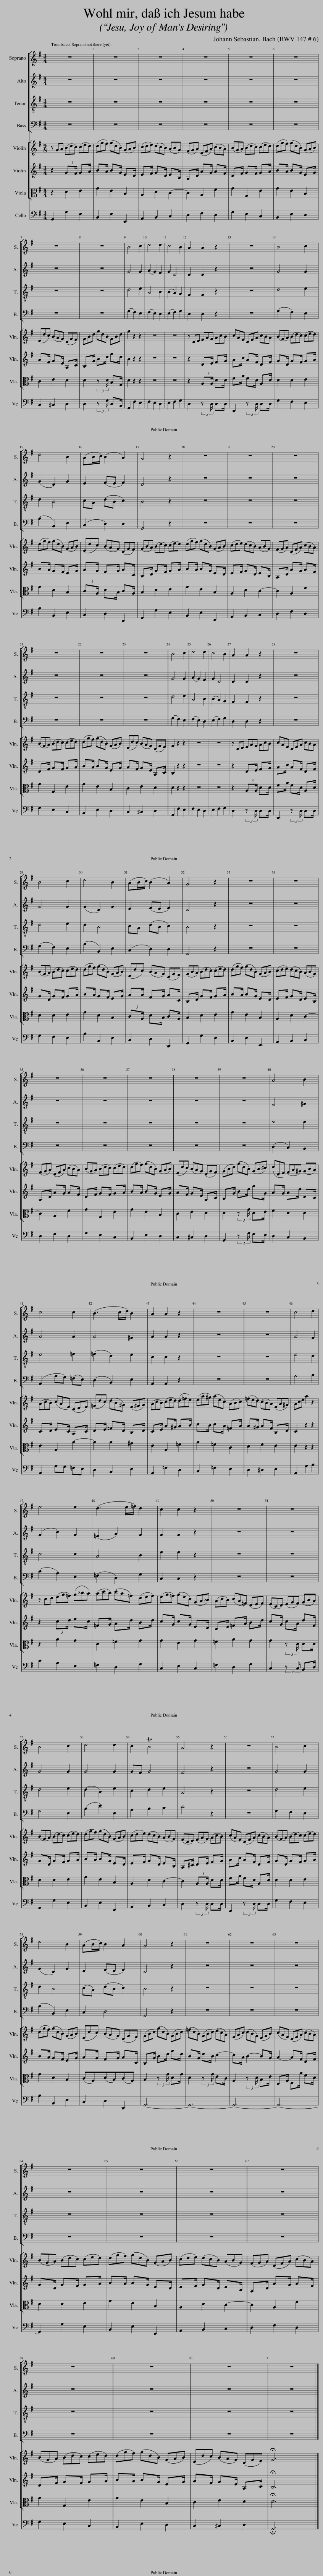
X:1
%%score [ 1 2 3 4 ] [ 5 6 7 ] 8 { ( 9 12 ) | 10 | 11 }
L:1/8
Q:3/8=50
M:3/4
I:linebreak $
K:G
V:1 treble
V:2 treble
V:3 treble-8
V:4 bass
V:5 treble
V:6 treble
V:7 alto
V:8 bass
V:9 treble
V:12 treble
V:10 bass
V:11 bass-8
V:1
 z6 | z6 | z6 | z6 | z6 | %5
 z6 |$ z6 | z6 | B4 c2 | d4 d2 | %10
 c4 B2 | A2 A2 z2 | z6 | B4 c2 |$ d4 B2 | %15
 (AB/c/) (B2 A2) | G4 z2 | z6 | z6 | z6 |$ %20
 z6 | z6 | z6 | B4 c2 | d4 d2 | %25
 c4 B2 | A2 A2 z2 | z6 |$ B4 c2 | d4 B2 | %30
 (AB/c/) (B2 A2) | G4 z2 | z6 | z6 |$ z6 | %35
 z6 | z6 | z6 | z6 | A4 B2 |$ %40
 c4 c2 | (B3 c/d/) B2 | A2 A2 z2 | z6 | z6 | %45
 c4 d2 |$ e4 e2 | (d3 e/=f/) d2 | c2 c2 z2 | z6 | %50
 z6 |$ B4 c2 | d4 d2 | c2 TB4 | A4 z2 | %55
 z6 | B4 c2 |$ d4 B2 | (AB/c/) B2 A2 | G4 z2 | %60
 z6 | z6 | z6 |$ z6 | z6 | %65
 z6 | z6 |$ z6 | z6 |[Q:3/8=47] z6[Q:3/8=44][Q:3/8=42][Q:3/8=40][Q:3/8=30] | %70
 z6 |] %71
V:2
 z6 | z6 | z6 | z6 | z6 | %5
 z6 |$ z6 | z6 | G4 G2 | (A2 G2) F2 | %10
 G2 D4 | D2 D2 z2 | z6 | G4 G2 |$ (G2 D2) G2 | %15
 E2 (FE F2) | D4 z2 | z6 | z6 | z6 |$ %20
 z6 | z6 | z6 | G4 G2 | (A2 G2) F2 | %25
 G2 D4 | D2 D2 z2 | z6 |$ G4 G2 | (G2 D2) G2 | %30
 E2 (FE F2) | D4 z2 | z6 | z6 |$ z6 | %35
 z6 | z6 | z6 | z6 | F4 ^G2 |$ %40
 A4 A2 | A4 ^G2 | A2 A2 z2 | z6 | z6 | %45
 A4 G2 |$ (G2 c2) G2 | (=F2 A2) G2 | G2 G2 z2 | z6 | %50
 z6 |$ G4 G2 | G4 G2 | GF G4 | F4 z2 | %55
 z6 | G4 G2 |$ (G2 D2) G2 | E2 (FE F2) | D4 z2 | %60
 z6 | z6 | z6 |$ z6 | z6 | %65
 z6 | z6 |$ z6 | z6 | z6 | %70
 z6 |] %71
V:3
 z6 | z6 | z6 | z6 | z6 | %5
 z6 |$ z6 | z6 | d4 e2 | A4 B2 | %10
 (B2 A2) G2 | F2 F2 z2 | z6 | d4 e2 |$ d2 B4 | %15
 cA (dB c2) | B4 z2 | z6 | z6 | z6 |$ %20
 z6 | z6 | z6 | d4 e2 | A4 B2 | %25
 (B2 A2) G2 | F2 F2 z2 | z6 |$ d4 e2 | d2 B4 | %30
 cA (dB c2) | B4 z2 | z6 | z6 |$ z6 | %35
 z6 | z6 | z6 | z6 | d4 d2 |$ %40
 e4 =f2 | (=f2 d2) e2 | c2 c2 z2 | z6 | z6 | %45
 e4 d2 |$ c4 c2 | A4 B2 | e2 e2 z2 | z6 | %50
 z6 |$ d4 e2 | (d2 B2) e2 | c2 d2 e2 | A4 z2 | %55
 z6 | d4 e2 |$ d2 B4 | (cA) (dB c2) | B4 z2 | %60
 z6 | z6 | z6 |$ z6 | z6 | %65
 z6 | z6 |$ z6 | z6 | z6 | %70
 z6 |] %71
V:4
 z6 | z6 | z6 | z6 | z6 | %5
 z6 |$ z6 | z6 | (G,2 F,2) E,2 | (F,2 E,2) D,2 | %10
 (E,2 F,2) G,2 | D,2 D,2 z2 | z6 | (G,2 F,2) E,2 |$ (B,2 B,,2) E,2 | %15
 (C,2 D,2) D,2 | G,,4 z2 | z6 | z6 | z6 |$ %20
 z6 | z6 | z6 | (G,2 F,2) E,2 | (F,2 E,2) D,2 | %25
 (E,2 F,2) G,2 | D,2 D,2 z2 | z6 |$ (G,2 F,2) E,2 | (B,2 B,,2) E,2 | %30
 (C,2 D,2) D,2 | G,,4 z2 | z6 | z6 |$ z6 | %35
 z6 | z6 | z6 | z6 | (D,2 C,2) B,,2 |$ %40
 (A,,2 A,G,) (=F,E,) | (D,2 B,,2) E,2 | A,,2 A,,2 z2 | z6 | z6 | %45
 A,4 B,2 |$ (C2 A,2) E,2 | (=F,2 D,2) G,2 | C,2 C,2 z2 | z6 | %50
 z6 |$ G,4 E,2 | (B,2 E2) E,2 | A,2 B,2 C2 | D4 z2 | %55
 z6 | G,2 F,2 E,2 |$ (B,2 B,,2) E,2 | C,2 D,4 | G,,4 z2 | %60
 z6 | z6 | z6 |$ z6 | z6 | %65
 z6 | z6 |$ z6 | z6 | z6 | %70
 z6 |] %71
V:5
 (3z GA (3(Bdc) (3(ced) | (3(dgf) (3(gdB) (3(GAB) | (3(cde) (3(dcB) (3(ABG) | (3(FGA) (3(DFA) (3(cBA) | (3(BGA) (3(Bdc) (3(ced) | %5
 (3(dgf) (3(gdB) (3(GAB) |$ (3(Edc) (3(BAG) (3(DGF) | (3GBd (3gdB (3GBd | g2 z2 z2 | z6 | %10
 z6 | (3z DE (3FAG (3AcB | (3cAF (3DFA (3cBA | (3(BGA) (3(Bdc) (3(ced) |$ (3(dgf) (3(gdB) (3(GAB) | %15
 (3(Edc) (3(BAG) (3(DGF) | (3(GBA) (3(Bdc) (3(ced) | (3(dgf) (3(gdB) (3(GAB) | (3(cde) (3(dcB) (3(ABG) | (3(FGA) (3(DFA) (3(cBA) |$ %20
 (3(BGA) (3(Bdc) (3(ced) | (3(dgf) (3(gdB) (3(GAB) | (3(Edc) (3(BAG) (3(DGF) | G2 z2 z2 | z6 | %25
 z6 | (3z DE (3FAG (3AcB | (3cAF (3DFA (3cBA |$ (3(BGA) (3(Bdc) (3(ced) | (3(dgf) (3(gdB) (3(GAB) | %30
 (3(Edc) (3(BAG) (3(DGF) | (3(GBA) (3(Bdc) (3(ced) | (3(dgf) (3(gdB) (3(GAB) | (3(cde) (3(dcB) (3(ABG) |$ (3(FGA) (3(DFA) (3(cBA) | %35
 (3(BGA) (3(Bdc) (3(ced) | (3(dgf) (3(gdB) (3(GAB) | (3(Edc) (3(BAG) (3(DGF) | (3(GBd) (3(gdB) (3(GB^c) | (3(dDE) (3(FA^G) (3(GBA) |$ %40
 (3(AcB) (3(cAE) (3(CDE) | (3(=Fdc) (3(dB^G) (3(E^FG) | (3(AcB) (3(ced) (3(d=fe) | (3(ea^g) (3(aec) (3(ABc) | (3(=fed) (3(cBA) (3(EA^G) | %45
 (3Ace a2 z2 |$ (3z cd (3(eg=f) (3(g_ba) | (3(ac'b) (3(c'a=f) (3(def) | (3(eg=f) (3(gec) (3(GA_B) | (3(AcB) (3(cA=F) (3(DEF) | %50
 (3(ECD) (3(EGF) (3(GBA) |$ (3(BGA) (3(Bdc) (3(ced) | (3(dgf) (3(gdB) (3(GAB) | (3(cde) (3(dcB) (3(ABG) | (3(FDE) (3(FAG) (3(AcB) | %55
 (3(cAF) (3(DFA) (3(cBA) | (3(BGA) (3(Bdc) (3(ced) |$ (3(dgf) (3(gdB) (3(GAB) | (3(Edc) (3(BAG) (3(DGF) | (3(GBd) (3(gdB) (3(GBd) | %60
 (3(=fdB) (3(GBd) (3(ecA) | (3(FAc) (3(dBG) (3(EGB) | (3(cAF) (3(DFA) (3(cBA) |$ (3(BGA) (3(Bdc) (3(ced) | (3(dgf) (3(gdB) (3(GAB) | %65
 (3(cde) (3(dcB) (3(ABG) | (3(FGA) (3(DFA) (3(cBA) |$ (3(BGA) (3(Bdc) (3(ced) | (3(dgf) (3(gdB) (3(GAB) | (3(Edc) (3(BAG) (3(DGF) | %70
 !fermata!G6 |] %71
V:6
 z2 (3:4:2GF/ (3:4:2GA/ | (3:4:2BA/ (3:4:2BG/ (3:4:2ED/ | (3:4:2EF/ (3:4:2GD/ (3:4:2EB,/ | (3:4:2A,D/ (3:4:2AG/ (3:4:2AF/ | (3:4:2DF/ (3:4:2GF/ (3:4:2GA/ | %5
 (3:4:2BA/ (3:4:2BG/ (3:4:2EG/ |$ (3:4:2AF/ (3:4:2GE/ (3:4:2A,C/ | (3:4:2B,G/ (3:4:2Bd/ (3:4:2gd/ | B2 z2 z2 | z6 | %10
 z6 | z2 (3:4:2DE/ (3:4:2FG/ | (3:4:2Ac/ (3:4:2AF/ (3:4:2DF/ | (3:4:2GD/ (3:4:2GF/ (3:4:2GA/ |$ (3:4:2BA/ (3:4:2GF/ (3:4:2EG/ | %15
 (3:4:2AG/ (3:4:2FG/ (3:4:2AC/ | (3:4:2B,D/ (3:4:2GF/ (3:4:2GA/ | (3:4:2BA/ (3:4:2BG/ (3:4:2ED/ | (3:4:2EF/ (3:4:2GD/ (3:4:2EB,/ | (3:4:2A,D/ (3:4:2AG/ (3:4:2AF/ |$ %20
 (3:4:2DF/ (3:4:2GF/ (3:4:2GA/ | (3:4:2BA/ (3:4:2BG/ (3:4:2EG/ | (3:4:2AF/ (3:4:2GE/ (3:4:2A,C/ | B,2 z2 z2 | z6 | %25
 z6 | z2 (3:4:2DE/ (3:4:2FG/ | (3:4:2Ac/ (3:4:2AF/ (3:4:2DF/ |$ (3:4:2GD/ (3:4:2GF/ (3:4:2GA/ | (3:4:2BA/ (3:4:2GF/ (3:4:2EG/ | %30
 (3:4:2AA/ (3:4:2FG/ (3:4:2AC/ | (3:4:2B,D/ (3:4:2GF/ (3:4:2GA/ | (3:4:2BA/ (3:4:2BG/ (3:4:2ED/ | (3:4:2EF/ (3:4:2GD/ (3:4:2EB,/ |$ (3:4:2A,D/ (3:4:2AG/ (3:4:2AF/ | %35
 (3:4:2DF/ (3:4:2GF/ (3:4:2GA/ | (3:4:2BA/ (3:4:2BG/ (3:4:2EG/ | (3:4:2AF/ (3:4:2GE/ (3:4:2A,C/ | (3:4:2B,G/ (3:4:2Bd/ (3:4:2gG/ | (3:4:2AG/ (3:4:2Ad/ (3:4:2DC/ |$ %40
 (3:4:2CD/ (3:4:2EC/ (3:4:2A,C/ | (3:4:2DE/ (3:4:2=FD/ (3:4:2B,D/ | (3:4:2CE/ (3:4:2A^G/ (3:4:2AB/ | (3:4:2cB/ (3:4:2cA/ (3:4:2=FA/ | (3:4:2A^G/ (3:4:2AF/ (3:4:2B,D/ | %45
 C2 z2 z2 |$ z2 (3:4:2cd/ (3:4:2ec/ | (3:4:2=FG/ (3:4:2Ad/ (3:4:2Bd/ | (3:4:2cG/ (3:4:2cG/ (3:4:2ED/ | (3:4:2CE/ (3:4:2=FA/ (3:4:2Bd/ | %50
 (3:4:2cG/ (3:4:2cA/ (3:4:2dF/ |$ (3:4:2GD/ (3:4:2GF/ (3:4:2GA/ | (3:4:2BA/ (3:4:2BG/ (3:4:2ED/ | (3:4:2EF/ (3:4:2GD/ (3:4:2EB,/ | (3:4:2A,^C/ (3:4:2DE/ (3:4:2FG/ | %55
 (3:4:2Ac/ (3:4:2AF/ (3:4:2DF/ | (3:4:2GD/ (3:4:2GF/ (3:4:2GA/ |$ (3:4:2BA/ (3:4:2GF/ (3:4:2EG/ | (3:4:2AG/ (3:4:2FG/ (3:4:2AC/ | (3:4:2B,G/ (3:4:2Bd/ (3:4:2gd/ | %60
 (3:4:2BG/ (3:4:2dB/ c2- | (3:4:2cA/ B2- (3:4:2BG/ | A2- (3:4:2AF/ (3:4:2DF/ |$ (3:4:2GD/ (3:4:2GF/ (3:4:2GA/ | (3:4:2BA/ (3:4:2BG/ (3:4:2ED/ | %65
 (3:4:2EF/ (3:4:2GD/ (3:4:2EB,/ | (3:4:2A,D/ (3:4:2AG/ (3:4:2AF/ |$ (3:4:2DF/ (3:4:2GF/ (3:4:2GA/ | (3:4:2BA/ (3:4:2BG/ (3:4:2EG/ | (3:4:2AF/ (3:4:2GE/ (3:4:2A,C/ | %70
 !fermata!B,6 |] %71
V:7
 z2 D2 E2 | G2 E2 B,2 | A,2 D2 C2- | C2 A,2 F2 | G2 G,2 E2 | %5
 G2 E2 B,2 |$ C2 E2 D2 | D2 (3:4:2z D/ (3:4:2B,G,/ | D2 z2 z2 | z6 | %10
 z6 | z2 (3:4:2A,A,/ (3:4:2DD/ | (3:4:2FA/ (3:4:2FD/ (3:4:2A,D/ | D2 D2 E2 |$ G2 D2 B,2 | %15
 (3:4:2CA,/ (3:4:2DB,/ (3:4:2CA,/ | B,2 D2 E2 | G2 E2 B,2 | A,2 D2 C2- | C2 A,2 F2 |$ %20
 G2 G,2 E2 | G2 E2 B,2 | C2 E2 D2 | D2 z2 z2 | z6 | %25
 z6 | z2 (3:4:2A,A,/ (3:4:2DD/ | (3:4:2FA/ (3:4:2FD/ (3:4:2A,D/ |$ D2 D2 E2 | G2 D2 B,2 | %30
 (3:4:2CA,/ (3:4:2DB,/ (3:4:2CA,/ | B,2 D2 E2 | G2 E2 B,2 | A,2 D2 C2- |$ C2 A,2 F2 | %35
 G2 G,2 E2 | G2 E2 B,2 | C2 E2 D2 | D2 (3:4:2z G/ (3:4:2DE/ | F2 D2 D2 |$ %40
 E2 A,2 A2- | A2 A2 ^G2 | E2 A,2 =F2 | A2 =F2 C2 | D2 F2 E2 | %45
 E2 z2 z2 |$ z2 A2 G2 | D2 =F2 G2 | G2 E2 G2 | =F2 A2 G2 | %50
 G2 (3:4:2z D/ (3:4:2DD/ |$ D2 D2 E2 | G2 E2 B,2 | A,2 D2 C2- | C2 (3:4:2A,A,/ (3:4:2DD/ | %55
 (3:4:2FA/ (3:4:2FD/ (3:4:2A,D/ | D2 D2 E2 |$ G2 D2 B,2 | (CA,)(DB,)(CA,) | B,2 (3:4:2z G/ (3:4:2DG/ | %60
 D2 (3:4:2z G/ (3:4:2EC/ | A,2 (3:4:2z D/ (3:4:2B,E/ | (3:4:2E,A,/ (3:4:2F,A/ (3:4:2FD/ |$ D2 D2 E2 | G2 E2 B,2 | %65
 A,2 D2 C2- | C2 A,2 F2 |$ G2 G,2 E2 | G2 E2 B,2 | C2 E2 D2 | %70
 !fermata!D6 |] %71
V:8
 G,,2 G,2 E,2 | B,,2 E,2 E,,2 | A,,2 B,,2 C,2 | D,2 F,2 D,2 | G,2 E,2 C,2 | %5
 B,,2 E,2 D,2 |$ C,2 ^C,2 D,2 | D,2 (3:4:2z G,/ (3:4:2D,B,,/ | G,,2 F,2 E,2 | F,2 E,2 D,2 | %10
 E,2 F,2 G,2 | D,2 (3:4:2z D,/ (3:4:2D,D,/ | D,,2 (3:4:2z D,/ (3:4:2D,D,/ | G,2 F,2 E,2 |$ B,2 B,,2 E,2 | %15
 C,2 D,2 D,,2 | G,,2 G,2 E,2 | B,,2 E,2 E,,2 | A,,2 B,,2 C,2 | D,2 F,2 D,2 |$ %20
 G,2 E,2 C,2 | B,,2 E,2 D,2 | C,2 ^C,2 D,2 | G,,2 F,2 E,2 | F,2 E,2 D,2 | %25
 E,2 F,2 G,2 | D,2 (3:4:2z D,/ (3:4:2D,D,/ | D,,2 (3:4:2z D,/ (3:4:2D,D,/ |$ G,2 F,2 E,2 | B,2 B,,2 E,2 | %30
 C,2 D,2 D,,2 | G,,2 G,2 E,2 | B,,2 E,2 E,,2 | A,,2 B,,2 C,2 |$ D,2 F,2 D,2 | %35
 G,2 E,2 C,2 | B,,2 E,2 D,2 | C,2 ^C,2 D,2 | G,,2 (3:4:2z G,/ (3:4:2F,E,/ | D,2 C,2 B,,2 |$ %40
 A,,2 A,G, =F,E, | D,2 B,,2 E,2 | A,,2 =F,2 D,2 | C,2 =F,2 E,2 | D,2 ^D,2 E,2 | %45
 A,,2 A,2 B,2 |$ C2 A,2 E,2 | =F,2 D,2 G,2 | C,2 E,2 C,2 | =F,2 D,2 G,2 | %50
 C,2 (3:4:2z C,/ (3:4:2B,,D,/ |$ G,,2 G,2 E,2 | B,,2 E,2 E,,2 | A,,2 B,,2 C,2 | D,2 (3:4:2z D,/ (3:4:2D,D,/ | %55
 D,,2 (3:4:2z D,/ (3:4:2D,D,/ | G,2 F,2 E,2 |$ B,2 B,,2 E,2 | C,2 D,2 D,,2 | G,,6- | %60
 G,,6- | G,,6- | G,,6- |$ G,,2 G,2 E,2 | B,,2 E,2 E,,2 | %65
 A,,2 B,,2 C,2 | D,2 F,2 D,2 |$ G,2 E,2 C,2 | B,,2 E,2 D,2 | C,2 ^C,2 D,2 | %70
 !fermata!G,,6 |] %71
V:9
 z6 | z6 | z6 | z6 | z6 | %5
 z6 |$ z6 | z6 | B4 c2 | d4 d2 | %10
 c4 B2 | A2 A2 z2 | z6 | B4 c2 |$ d4 B2 | %15
 A B/ c/ B2 A2 | G4 z2 | z6 | z6 | z6 |$ %20
 z6 | z6 | z6 | B4 c2 | d4 d2 | %25
 c4 B2 | A2 A2 z2 | z6 |$ B4 c2 | d4 B2 | %30
 A B/ c/ B2 A2 | G4 z2 | z6 | z6 |$ z6 | %35
 z6 | z6 | z6 | z6 | A4 B2 |$ %40
 c4 c2 | B3 c/ d/ B2 | A2 A2 z2 | z6 | z6 | %45
 c4 d2 |$ e4 e2 | d3 e/ =f/ d2 | c2 c2 z2 | z6 | %50
 z6 |$ B4 c2 | d4 d2 | c2 B4 | A4 z2 | %55
 z6 | B4 c2 |$ d4 B2 | A B/ c/ B2 A2 | G4 z2 | %60
 z6 | z6 | z6 |$ z6 | z6 | %65
 z6 | z6 |$ z6 | z6 | z6 | %70
 z6 |] %71
V:10
 z6 | z6 | z6 | z6 | z6 | %5
 z6 |$ z6 | z6 | D4 E2 | A,4 B,2 | %10
 B,2 A,2 G,2 | F,2 F,2 z2 | z6 | D4 E2 |$ D2 B,4 | %15
 C A, D B, C2 | B,4 z2 | z6 | z6 | z6 |$ %20
 z6 | z6 | z6 | D4 E2 | A,4 B,2- | %25
 B,2 A,2 G,2 | F,2 F,2 z2 | z6 |$ D4 E2 | D2 B,4 | %30
 C A, D B, C2 | B,4 z2 | z6 | z6 |$ z6 | %35
 z6 | z6 | z6 | z6 | D4 D2 |$ %40
 E4 =F2 | =F2 D2 E2 | C2 C2 z2 | z6 | z6 | %45
 E4 D2 |$ C4 C2 | A,4 B,2 | E2 E2 z2 | z6 | %50
 z6 |$ D4 E2 | D2 B,2 E2 | C2 D2 E2 | A,4 z2 | %55
 z6 | D4 E2 |$ D2 B,4 | C A, D B, C2 | B,4 z2 | %60
 z6 | z6 | z6 |$ z6 | z6 | %65
 z6 | z6 |$ z6 | z6 | z6 | %70
 z6 |] %71
V:11
 G,,2 G,2 E,2 | B,,2 E,2 E,,2 | A,,2 B,,2 C,2 | D,2 F,2 D,2 | G,2 E,2 C,2 | %5
 B,,2 E,2 D,2 |$ C,2 ^C,2 D,2 | G,,2 (3:2:2z2 G, (3:2:2D,2 B,, | G,,2 F,2 E,2 | F,2 E,2 D,2 | %10
 E,2 F,2 G,2 | D,2 (3:2:2D,2 D, (3:2:2D,2 D, | D,,2 (3:2:2z2 D, (3:2:2D,2 D, | G,2 F,2 E,2 |$ B,2 B,,2 E,2 | %15
 C,2 D,2 D,,2 | G,,2 G,2 E,2 | B,,2 E,2 E,,2 | A,,2 B,,2 C,2 | D,2 F,2 D,2 |$ %20
 G,2 E,2 C,2 | B,,2 E,2 D,2 | C,2 ^C,2 D,2 | G,,2 F,2 E,2 | F,2 E,2 D,2 | %25
 E,2 F,2 G,2 | D,2 (3:2:2D,2 D, (3:2:2D,2 D, | D,,2 (3:2:2z2 D, (3:2:2D,2 D, |$ G,2 F,2 E,2 | B,2 B,,2 E,2 | %30
 C,2 D,2 D,,2 | G,,2 G,2 E,2 | B,,2 E,2 E,,2 | A,,2 B,,2 C,2 |$ D,2 F,2 D,2 | %35
 G,2 E,2 C,2 | B,,2 E,2 D,2 | C,2 ^C,2 D,2 | G,,2 (3:2:2z2 G, (3:2:2F,2 E, | D,2 C,2 B,,2 |$ %40
 A,,2 A, G, =F, E, | D,2 B,,2 E,2 | A,,2 =F,2 D,2 | C,2 =F,2 E,2 | D,2 ^D,2 E,2 | %45
 A,,2 A,2 B,2 |$ C2 A,2 E,2 | =F,2 D,2 G,2 | C,2 E,2 C,2 | =F,2 D,2 G,2 | %50
 C,2 (3:2:2z2 C, (3:2:2B,,2 D, |$ G,,2 G,2 E,2 | B,,2 E,2 E,,2 | A,,2 B,,2 C,2 | D,4 (3:2:2D,2 D, | %55
 D,,2 (3:2:2z2 D, (3:2:2D,2 D, | G,2 F,2 E,2 |$ B,2 B,,2 E,2 | C,2 D,2 D,,2 | G,,6- | %60
 G,,6- | G,,6- | G,,6- |$ G,,2 G,2 E,2 | B,,2 E,2 E,,2 | %65
 A,,2 B,,2 C,2 | D,2 F,2 D,2 |$ G,2 E,2 C,2 | B,,2 E,2 D,2 | C,2 ^C,2 D,2 | %70
 !fermata!G,,6 |] %71
V:12
 x6 | x6 | x6 | x6 | x6 | %5
 x6 |$ x6 | x6 | G4 G2 | A2 G2 F2 | %10
 G2 D4 | D2 D2 z2 | x6 | G4 G2 |$ G2 D2 G2 | %15
 E2 F E F2 | D4 z2 | x6 | x6 | x6 |$ %20
 x6 | x6 | x6 | G4 G2 | A2 G2 F2 | %25
 G2 D4 | D2 D2 z2 | x6 |$ G4 G2 | G2 D2 G2 | %30
 E2 F E F2 | D4 z2 | x6 | x6 |$ x6 | %35
 x6 | x6 | x6 | x6 | F4 ^G2 |$ %40
 A4 A2 | A4 ^G2 | A2 A2 z2 | x6 | x6 | %45
 A4 G2 |$ G2 c2 G2 | =F2 A2 G2 | G2 G2 z2 | x6 | %50
 x6 |$ G4 G2 | G4 G2 | G F G4 | F4 z2 | %55
 z6 | G4 G2 |$ G2 D2 G2 | E2 F E F2 | D4 z2 | %60
 x6 | x6 | x6 |$ x6 | x6 | %65
 x6 | x6 |$ x6 | x6 | x6 | %70
 x6 |] %71
